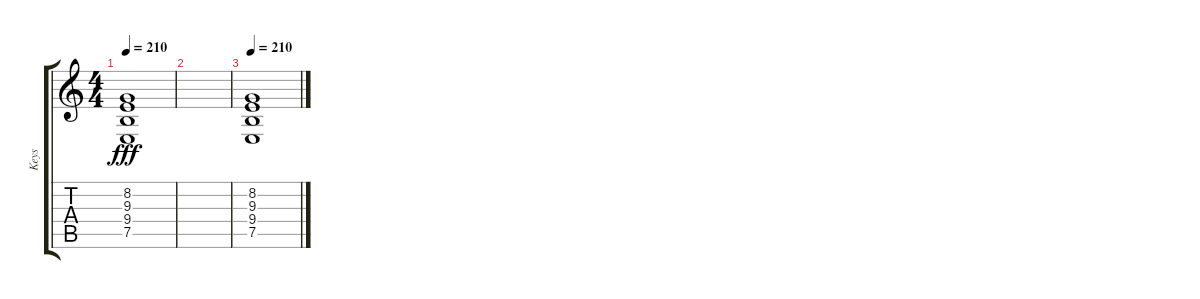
\track ("Keys" "Keys") {instrument synthstrings1}
\staff {score tabs}
\tuning (E4 B3 G3 D3 A2 E2) {hide}
\ts (4 4)
\tempo 210
\clef g2
\ks c
(8.2 9.3 9.4 7.5).1{dy fff instrument tubularbells} |
|
\tempo 210
(8.2 9.3 9.4 7.5).1{instrument tubularbells}
